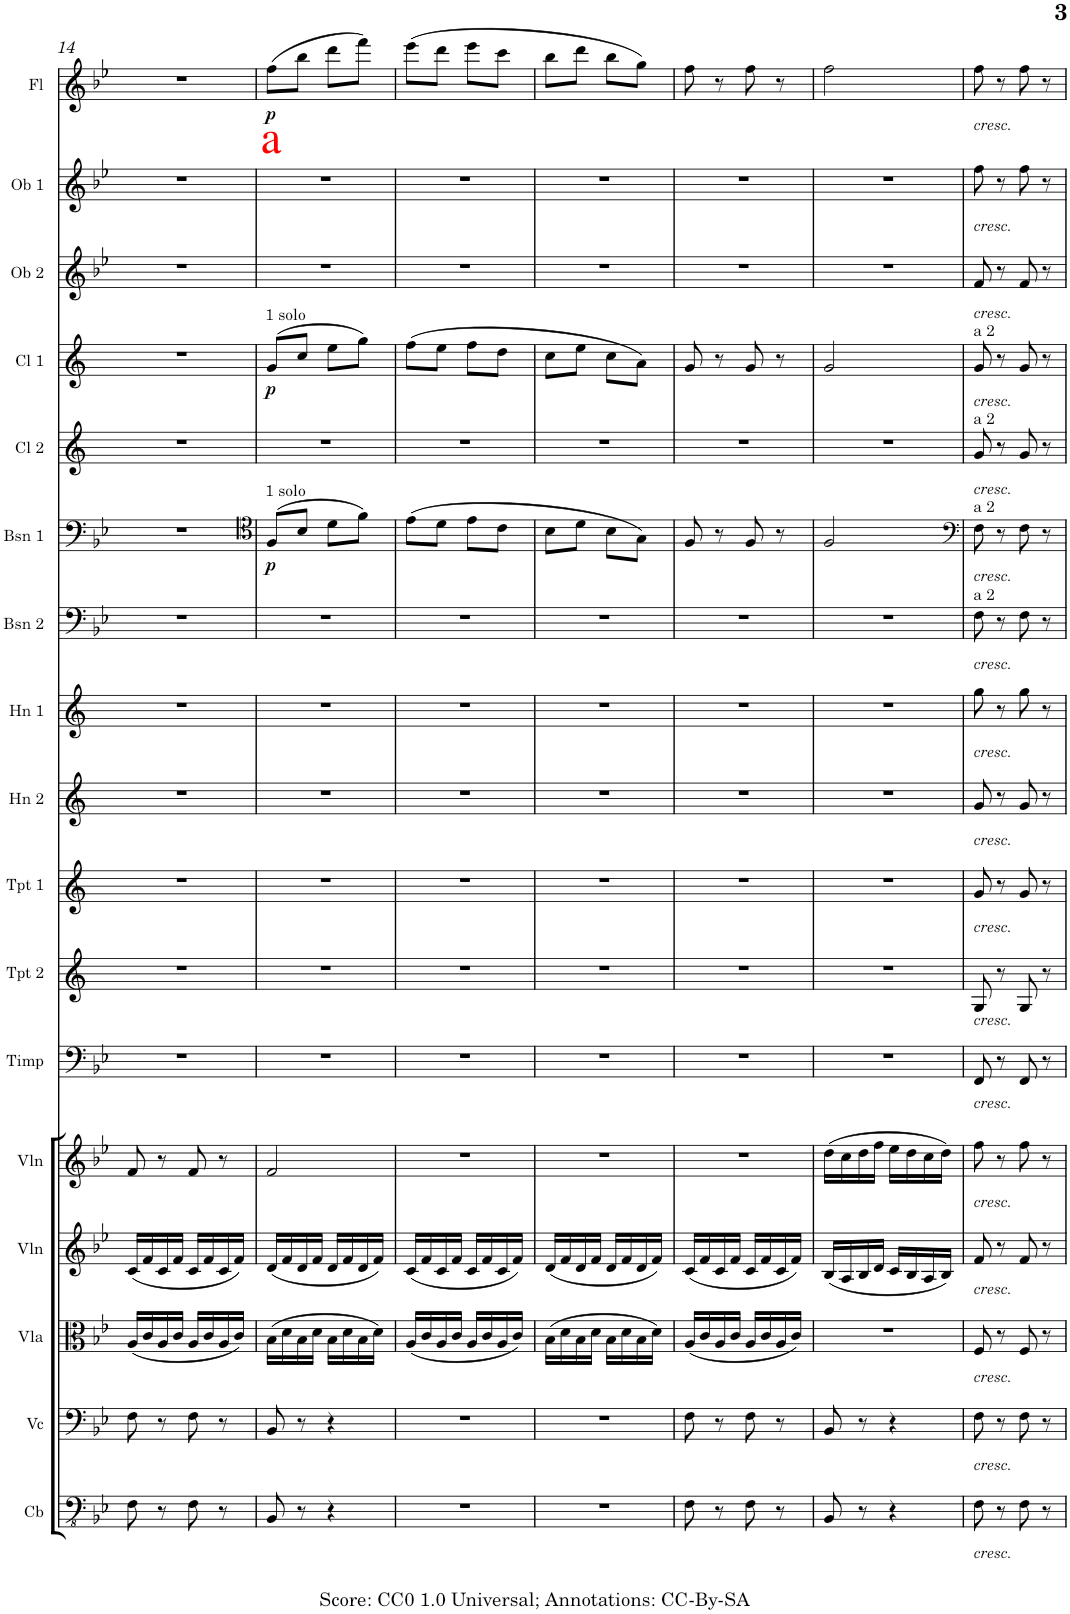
**kern	**kern	**kern	**kern	**kern	**kern	**kern	**kern	**kern	**kern	**kern	**kern	**dynam	**kern	**kern	**dynam	**kern	**kern	**kern	**text	**dynam
*part17	*part16	*part15	*part14	*part13	*part12	*part11	*part10	*part9	*part8	*part7	*part6	*part6	*part5	*part4	*part4	*part3	*part2	*part1	*part1	*part1
*staff17	*staff16	*staff15	*staff14	*staff13	*staff12	*staff11	*staff10	*staff9	*staff8	*staff7	*staff6	*staff6	*staff5	*staff4	*staff4	*staff3	*staff2	*staff1	*staff1	*staff1
*I"Contrabass	*I"Violoncello	*I"Viola	*I"Violin	*I"Violin	*I"Timpani	*I"Bb Trumpet 2	*I"Bb Trumpet 1	*I"Bb (basso) Horn 2	*I"Bb (basso) Horn 1	*I"Bassoon 2	*I"Bassoon 1	*	*I"Bb Clarinet 2	*I"Bb Clarinet 1	*	*I"Oboe 2	*I"Oboe 1	*I"Flute	*	*
*I'Cb	*I'Vc	*I'Vla	*I'Vln	*I'Vln	*I'Timp	*I'Tpt 2	*I'Tpt 1	*I'Hn 2	*I'Hn 1	*I'Bsn 2	*I'Bsn 1	*	*I'Cl 2	*I'Cl 1	*	*I'Ob 2	*I'Ob 1	*I'Fl	*	*
!!LO:PB:g=z
*clefFv4	*clefF4	*clefC3	*clefG2	*clefG2	*clefF4	*clefG2	*clefG2	*clefG2	*clefG2	*clefF4	*clefF4	*	*clefG2	*clefG2	*	*clefG2	*clefG2	*clefG2	*	*
*	*	*	*	*	*	*Trd1c2	*Trd1c2	*Trd8c14	*Trd8c14	*	*	*	*Trd1c2	*Trd1c2	*	*	*	*	*	*
*k[b-e-]	*k[b-e-]	*k[b-e-]	*k[b-e-]	*k[b-e-]	*k[b-e-]	*k[]	*k[]	*k[]	*k[]	*k[b-e-]	*k[b-e-]	*	*k[]	*k[]	*	*k[b-e-]	*k[b-e-]	*k[b-e-]	*	*
*M2/4	*M2/4	*M2/4	*M2/4	*M2/4	*M2/4	*M2/4	*M2/4	*M2/4	*M2/4	*M2/4	*M2/4	*	*M2/4	*M2/4	*	*M2/4	*M2/4	*M2/4	*	*
=14	=14	=14	=14	=14	=14	=14	=14	=14	=14	=14	=14	=14	=14	=14	=14	=14	=14	=14	=14	=14
8FF\	8F\	(16A/LL	(16c/LL	8f/	2r	2r	2r	2r	2r	2r	2r	.	2r	2r	.	2r	2r	2r	.	.
.	.	16c/	16f/	.	.	.	.	.	.	.	.	.	.	.	.	.	.	.	.	.
8r	8r	16A/	16c/	8r	.	.	.	.	.	.	.	.	.	.	.	.	.	.	.	.
.	.	16c/JJ	16f/JJ	.	.	.	.	.	.	.	.	.	.	.	.	.	.	.	.	.
8FF\	8F\	16A/LL	16c/LL	8f/	.	.	.	.	.	.	.	.	.	.	.	.	.	.	.	.
.	.	16c/	16f/	.	.	.	.	.	.	.	.	.	.	.	.	.	.	.	.	.
8r	8r	16A/	16c/	8r	.	.	.	.	.	.	.	.	.	.	.	.	.	.	.	.
.	.	16c/JJ)	16f/JJ)	.	.	.	.	.	.	.	.	.	.	.	.	.	.	.	.	.
=15	=15	=15	=15	=15	=15	=15	=15	=15	=15	=15	=15	=15	=15	=15	=15	=15	=15	=15	=15	=15
*	*	*	*	*	*	*	*	*	*	*	*clefC4	*	*	*	*	*	*	*	*	*
!	!	!	!	!	!	!	!	!	!	!	!	!	!	!LO:TX:a:t=1 solo	!	!	!	!	!	!
!	!	!	!	!	!	!	!	!	!	!	!LO:TX:a:t=1 solo	!	!	!	!	!	!	!	!	!
!	!	!	!	!	!	!	!	!	!	!	!	!LO:DY:b	!	!	!LO:DY:b	!	!	!	!LO:LY:b:color=#FF0000	!LO:DY:b
8BBB-/	8BB-/	(16B-\LL	(16d/LL	2f/	2r	2r	2r	2r	2r	2r	(8F/L	p	2r	(8g/L	p	2r	2r	(8ff\L	a	p
.	.	16d\	16f/	.	.	.	.	.	.	.	.	.	.	.	.	.	.	.	.	.
8r	8r	16B-\	16d/	.	.	.	.	.	.	.	8B-/J	.	.	8cc/J	.	.	.	8bb-\J	.	.
.	.	16d\JJ	16f/JJ	.	.	.	.	.	.	.	.	.	.	.	.	.	.	.	.	.
4r	4r	16B-\LL	16d/LL	.	.	.	.	.	.	.	8d\L	.	.	8ee\L	.	.	.	8ddd\L	.	.
.	.	16d\	16f/	.	.	.	.	.	.	.	.	.	.	.	.	.	.	.	.	.
.	.	16B-\	16d/	.	.	.	.	.	.	.	8f\J)	.	.	8gg\J)	.	.	.	8fff\J)	.	.
.	.	16d\JJ)	16f/JJ)	.	.	.	.	.	.	.	.	.	.	.	.	.	.	.	.	.
=16	=16	=16	=16	=16	=16	=16	=16	=16	=16	=16	=16	=16	=16	=16	=16	=16	=16	=16	=16	=16
2r	2r	(16A/LL	(16c/LL	2r	2r	2r	2r	2r	2r	2r	(8e-\L	.	2r	(8ff\L	.	2r	2r	(8eee-\L	.	.
.	.	16c/	16f/	.	.	.	.	.	.	.	.	.	.	.	.	.	.	.	.	.
.	.	16A/	16c/	.	.	.	.	.	.	.	8d\J	.	.	8ee\J	.	.	.	8ddd\J	.	.
.	.	16c/JJ	16f/JJ	.	.	.	.	.	.	.	.	.	.	.	.	.	.	.	.	.
.	.	16A/LL	16c/LL	.	.	.	.	.	.	.	8e-\L	.	.	8ff\L	.	.	.	8eee-\L	.	.
.	.	16c/	16f/	.	.	.	.	.	.	.	.	.	.	.	.	.	.	.	.	.
.	.	16A/	16c/	.	.	.	.	.	.	.	8c\J	.	.	8dd\J	.	.	.	8ccc\J	.	.
.	.	16c/JJ)	16f/JJ)	.	.	.	.	.	.	.	.	.	.	.	.	.	.	.	.	.
=17	=17	=17	=17	=17	=17	=17	=17	=17	=17	=17	=17	=17	=17	=17	=17	=17	=17	=17	=17	=17
2r	2r	(16B-\LL	(16d/LL	2r	2r	2r	2r	2r	2r	2r	8B-\L	.	2r	8cc\L	.	2r	2r	8bb-\L	.	.
.	.	16d\	16f/	.	.	.	.	.	.	.	.	.	.	.	.	.	.	.	.	.
.	.	16B-\	16d/	.	.	.	.	.	.	.	8d\J	.	.	8ee\J	.	.	.	8ddd\J	.	.
.	.	16d\JJ	16f/JJ	.	.	.	.	.	.	.	.	.	.	.	.	.	.	.	.	.
.	.	16B-\LL	16d/LL	.	.	.	.	.	.	.	8B-\L	.	.	8cc\L	.	.	.	8bb-\L	.	.
.	.	16d\	16f/	.	.	.	.	.	.	.	.	.	.	.	.	.	.	.	.	.
.	.	16B-\	16d/	.	.	.	.	.	.	.	8G\J)	.	.	8a\J)	.	.	.	8gg\J)	.	.
.	.	16d\JJ)	16f/JJ)	.	.	.	.	.	.	.	.	.	.	.	.	.	.	.	.	.
=18	=18	=18	=18	=18	=18	=18	=18	=18	=18	=18	=18	=18	=18	=18	=18	=18	=18	=18	=18	=18
8FF\	8F\	(16A/LL	(16c/LL	2r	2r	2r	2r	2r	2r	2r	8F/	.	2r	8g/	.	2r	2r	8ff\	.	.
.	.	16c/	16f/	.	.	.	.	.	.	.	.	.	.	.	.	.	.	.	.	.
8r	8r	16A/	16c/	.	.	.	.	.	.	.	8r	.	.	8r	.	.	.	8r	.	.
.	.	16c/JJ	16f/JJ	.	.	.	.	.	.	.	.	.	.	.	.	.	.	.	.	.
8FF\	8F\	16A/LL	16c/LL	.	.	.	.	.	.	.	8F/	.	.	8g/	.	.	.	8ff\	.	.
.	.	16c/	16f/	.	.	.	.	.	.	.	.	.	.	.	.	.	.	.	.	.
8r	8r	16A/	16c/	.	.	.	.	.	.	.	8r	.	.	8r	.	.	.	8r	.	.
.	.	16c/JJ)	16f/JJ)	.	.	.	.	.	.	.	.	.	.	.	.	.	.	.	.	.
=19	=19	=19	=19	=19	=19	=19	=19	=19	=19	=19	=19	=19	=19	=19	=19	=19	=19	=19	=19	=19
8BBB-/	8BB-/	2r	(16B-/LL	(16dd\LL	2r	2r	2r	2r	2r	2r	2F/	.	2r	2g/	.	2r	2r	2ff\	.	.
.	.	.	16A/	16cc\	.	.	.	.	.	.	.	.	.	.	.	.	.	.	.	.
8r	8r	.	16B-/	16dd\	.	.	.	.	.	.	.	.	.	.	.	.	.	.	.	.
.	.	.	16d/JJ	16ff\JJ	.	.	.	.	.	.	.	.	.	.	.	.	.	.	.	.
4r	4r	.	16c/LL	16ee-\LL	.	.	.	.	.	.	.	.	.	.	.	.	.	.	.	.
.	.	.	16B-/	16dd\	.	.	.	.	.	.	.	.	.	.	.	.	.	.	.	.
.	.	.	16A/	16cc\	.	.	.	.	.	.	.	.	.	.	.	.	.	.	.	.
.	.	.	16B-/JJ)	16dd\JJ)	.	.	.	.	.	.	.	.	.	.	.	.	.	.	.	.
=20	=20	=20	=20	=20	=20	=20	=20	=20	=20	=20	=20	=20	=20	=20	=20	=20	=20	=20	=20	=20
*	*	*	*	*	*	*	*	*	*	*	*clefF4	*	*	*	*	*	*	*	*	*
!	!	!	!	!	!	!	!	!	!	!	!	!	!	!	!	!	!	!LO:TX:b:i:t=cresc.	!	!
!	!	!	!	!	!	!	!	!	!	!	!	!	!	!	!	!	!LO:TX:b:i:t=cresc.	!	!	!
!	!	!	!	!	!	!	!	!	!	!	!	!	!	!	!	!LO:TX:b:i:t=cresc.	!	!	!	!
!	!	!	!	!	!	!	!	!	!	!	!	!	!	!LO:TX:a:t=a 2	!	!	!	!	!	!
!	!	!	!	!	!	!	!	!	!	!	!	!	!	!LO:TX:b:i:t=cresc.	!	!	!	!	!	!
!	!	!	!	!	!	!	!	!	!	!	!	!	!LO:TX:a:t=a 2	!	!	!	!	!	!	!
!	!	!	!	!	!	!	!	!	!	!	!	!	!LO:TX:b:i:t=cresc.	!	!	!	!	!	!	!
!	!	!	!	!	!	!	!	!	!	!	!LO:TX:a:t=a 2	!	!	!	!	!	!	!	!	!
!	!	!	!	!	!	!	!	!	!	!	!LO:TX:b:i:t=cresc.	!	!	!	!	!	!	!	!	!
!	!	!	!	!	!	!	!	!	!	!LO:TX:a:t=a 2	!	!	!	!	!	!	!	!	!	!
!	!	!	!	!	!	!	!	!	!	!LO:TX:b:i:t=cresc.	!	!	!	!	!	!	!	!	!	!
!	!	!	!	!	!	!	!	!	!LO:TX:b:i:t=cresc.	!	!	!	!	!	!	!	!	!	!	!
!	!	!	!	!	!	!	!	!LO:TX:b:i:t=cresc.	!	!	!	!	!	!	!	!	!	!	!	!
!	!	!	!	!	!	!	!LO:TX:b:i:t=cresc.	!	!	!	!	!	!	!	!	!	!	!	!	!
!	!	!	!	!	!	!LO:TX:b:i:t=cresc.	!	!	!	!	!	!	!	!	!	!	!	!	!	!
!	!	!	!	!	!LO:TX:b:i:t=cresc.	!	!	!	!	!	!	!	!	!	!	!	!	!	!	!
!	!	!	!	!LO:TX:b:i:t=cresc.	!	!	!	!	!	!	!	!	!	!	!	!	!	!	!	!
!	!	!	!LO:TX:b:i:t=cresc.	!	!	!	!	!	!	!	!	!	!	!	!	!	!	!	!	!
!	!	!LO:TX:b:i:t=cresc.	!	!	!	!	!	!	!	!	!	!	!	!	!	!	!	!	!	!
!	!LO:TX:b:i:t=cresc.	!	!	!	!	!	!	!	!	!	!	!	!	!	!	!	!	!	!	!
!LO:TX:b:i:t=cresc.	!	!	!	!	!	!	!	!	!	!	!	!	!	!	!	!	!	!	!	!
8FF\	8F\	8F/	8f/	8ff\	8FF/	8G/	8g/	8g/	8gg\	8F\	8F\	.	8g/	8g/	.	8f/	8ff\	8ff\	.	.
8r	8r	8r	8r	8r	8r	8r	8r	8r	8r	8r	8r	.	8r	8r	.	8r	8r	8r	.	.
8FF\	8F\	8F/	8f/	8ff\	8FF/	8G/	8g/	8g/	8gg\	8F\	8F\	.	8g/	8g/	.	8f/	8ff\	8ff\	.	.
8r	8r	8r	8r	8r	8r	8r	8r	8r	8r	8r	8r	.	8r	8r	.	8r	8r	8r	.	.
=	=	=	=	=	=	=	=	=	=	=	=	=	=	=	=	=	=	=	=	=
*-	*-	*-	*-	*-	*-	*-	*-	*-	*-	*-	*-	*-	*-	*-	*-	*-	*-	*-	*-	*-
